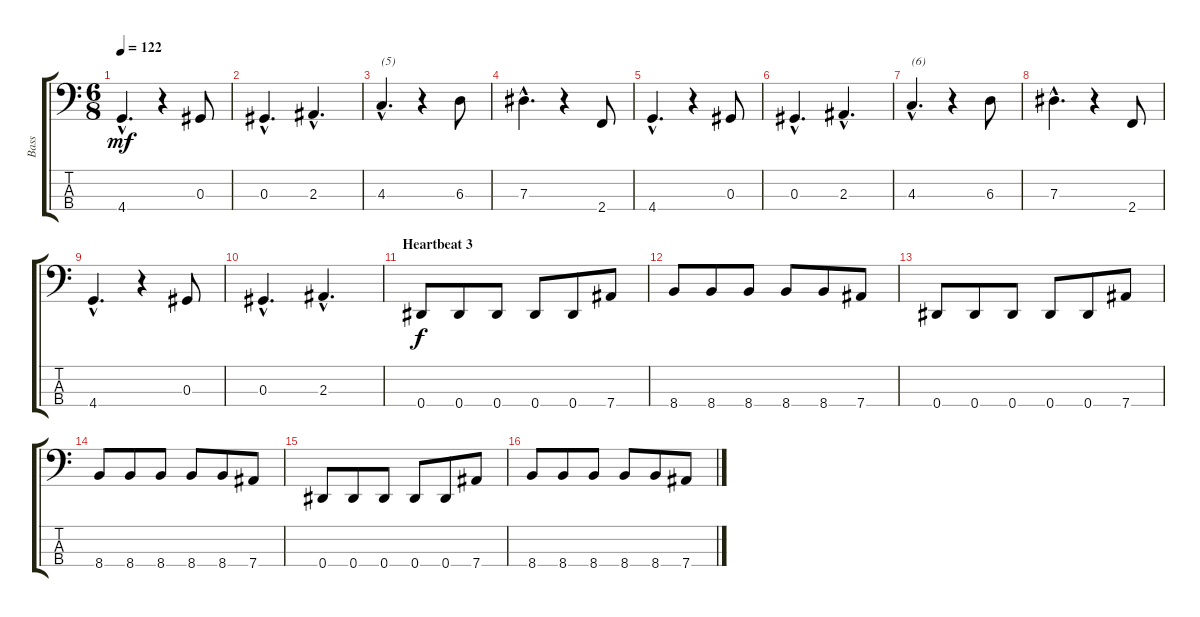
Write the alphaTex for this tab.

\track ("Bass" "Bass") {instrument electricbasspick}
\staff {score tabs}
\tuning (Gb2 Db2 Ab1 Eb1) {hide}
\ts (6 8)
\tempo 122
\clef f4
\ks c
4.4{hac}.4{d dy mf} r.4 0.3.8 |
0.3{hac}.4{d} 2.3{hac}.4{d} |
4.3{hac}.4{d txt "(5)"} r.4 6.3.8 |
7.3{hac}.4{d} r.4 2.4.8 |
4.4{hac}.4{d} r.4 0.3.8 |
0.3{hac}.4{d} 2.3{hac}.4{d} |
4.3{hac}.4{d txt "(6)"} r.4 6.3.8 |
7.3{hac}.4{d} r.4 2.4.8 |
4.4{hac}.4{d} r.4 0.3.8 |
0.3{hac}.4{d} 2.3{hac}.4{d} |
\section ("" "Heartbeat 3")
0.4.8{dy f} 0.4.8 0.4.8 0.4.8 0.4.8 7.4.8 |
8.4.8 8.4.8 8.4.8 8.4.8 8.4.8 7.4.8 |
0.4.8 0.4.8 0.4.8 0.4.8 0.4.8 7.4.8 |
8.4.8 8.4.8 8.4.8 8.4.8 8.4.8 7.4.8 |
0.4.8 0.4.8 0.4.8 0.4.8 0.4.8 7.4.8 |
8.4.8 8.4.8 8.4.8 8.4.8 8.4.8 7.4.8
